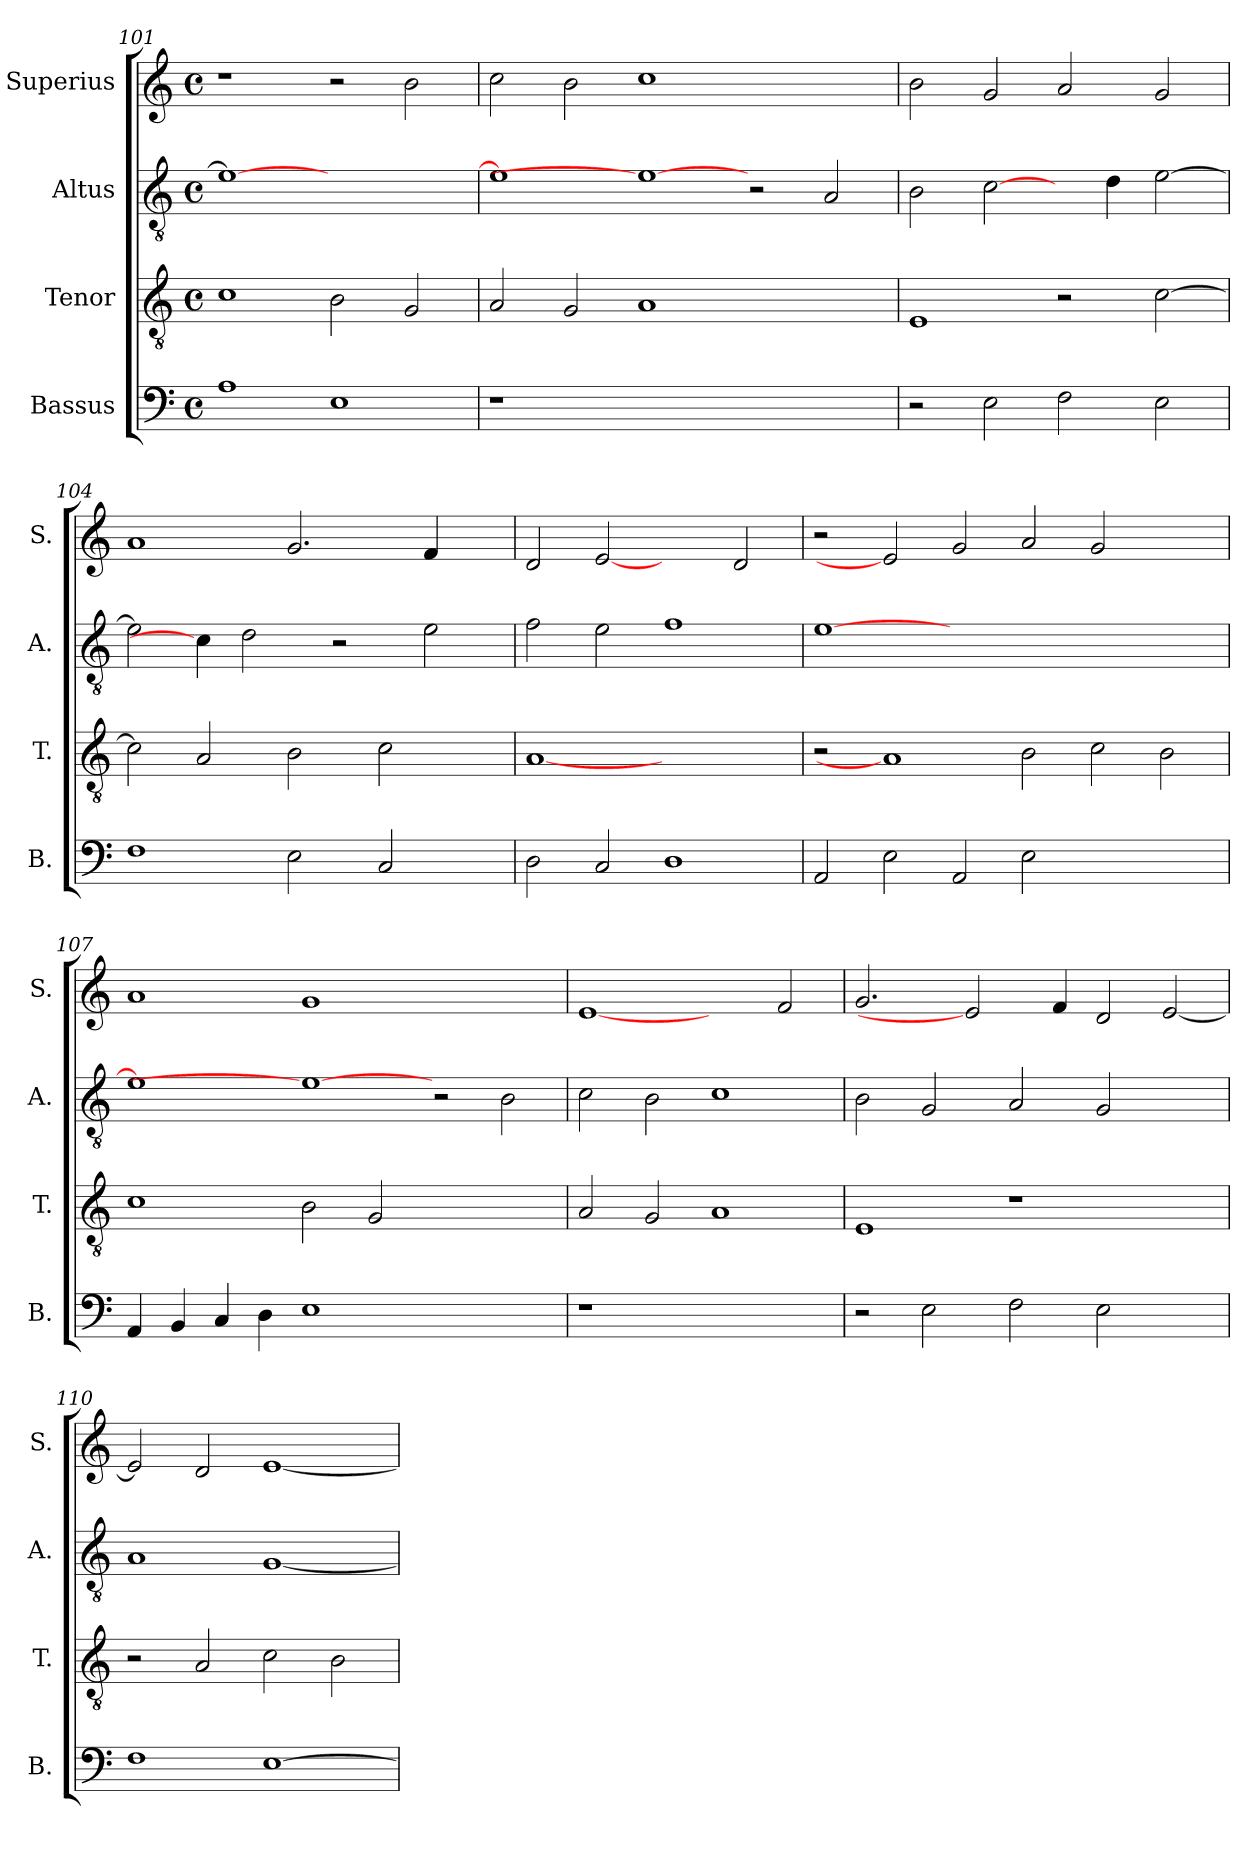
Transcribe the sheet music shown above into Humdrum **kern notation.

**kern	**kern	**kern	**kern
*part4	*part3	*part2	*part1
*staff4	*staff3	*staff2	*staff1
*I"Bassus	*I"Tenor	*I"Altus	*I"Superius
*I'B.	*I'T.	*I'A.	*I'S.
*clefF4	*clefGv2	*clefGv2	*clefG2
*	*ITrd7c12	*ITrd7c12	*
*k[]	*k[]	*k[]	*k[]
*C:	*C:	*C:	*C:
*M4/4	*M4/4	*M4/4	*M4/4
*met(c)	*met(c)	*met(c)	*met(c)
=101	=101	=101	=101
1Ai	1Ci	1Ei_>	1r
1Ei	2BBi\	1ryy	2r
.	2GGi/	.	2bi\
=102	=102	=102	=102
!LO:N:vis=1	!	!	!
1r	2AAi/	1Ei]	2cci\
.	2GGi/	.	2bi\
0ryy	1AAi	1Ei_	1cci
.	1ryy	2r	1ryy
.	.	2AAi/	.
=103	=103	=103	=103
2r	1EEi	2BBi\	2bi\
2Ei\	.	[2Ci\	2gi/
2Fi\	2r	4ryy	2ai/
.	.	4Di\	.
2Ei\	[>2Ci\	[>2Ei\	2gi/
!!LO:LB:g=z
=104	=104	=104	=104
1Fi	2Ci\]	2Ei\]	1ai
.	2AAi/	4Ci\]	.
.	.	2Di\	.
2Ei\	2BBi\	.	2.gi/
.	.	2r	.
2Ci/	2Ci\	.	.
.	.	2Ei\	4fi/
4ryy	4ryy	.	4ryy
=105	=105	=105	=105
2Di\	[1AAi	2Fi\	2di/
2Ci/	.	2Ei\	[2ei
1Di	1ryy	1Fi	2ryy
.	.	.	2di/
=106	=106	=106	=106
2AAi/	2r	[>1Ei	2r
2Ei\	1AAi]	.	2ei]
2AAi/	.	0ryy	2gi/
2Ei\	2BBi\	.	2ai/
1ryy	2Ci\	.	2gi/
.	2BBi\	.	2ryy
=107	=107	=107	=107
4AAi/	1Ci	1Ei]	1ai
4BBi/	.	.	.
4Ci/	.	.	.
4Di\	.	.	.
1Ei	2BBi\	1Ei_	1gi
.	2GGi/	.	.
1ryy	1ryy	2r	1ryy
.	.	2BBi\	.
=108	=108	=108	=108
!LO:N:vis=1	!	!	!
1r	2AAi/	2Ci\	[1ei
.	2GGi/	2BBi\	.
1ryy	1AAi	1Ci	2ryy
.	.	.	2fi/
!!LO:LB:g=z
=109	=109	=109	=109
2r	1EEi	2BBi\	2.gi/
2Ei\	.	2GGi/	.
.	.	.	2ei]
2Fi\	1r	2AAi/	.
.	.	.	4fi/
2Ei\	.	2GGi/	2di/
2ryy	2ryy	2ryy	[<2ei/
=110	=110	=110	=110
1Fi	2r	1AAi	2ei/]
.	2AAi/	.	2di/
[>1Ei	2Ci\	[<1GGi	[<1ei
.	2BBi\	.	.
=	=	=	=
*-	*-	*-	*-
